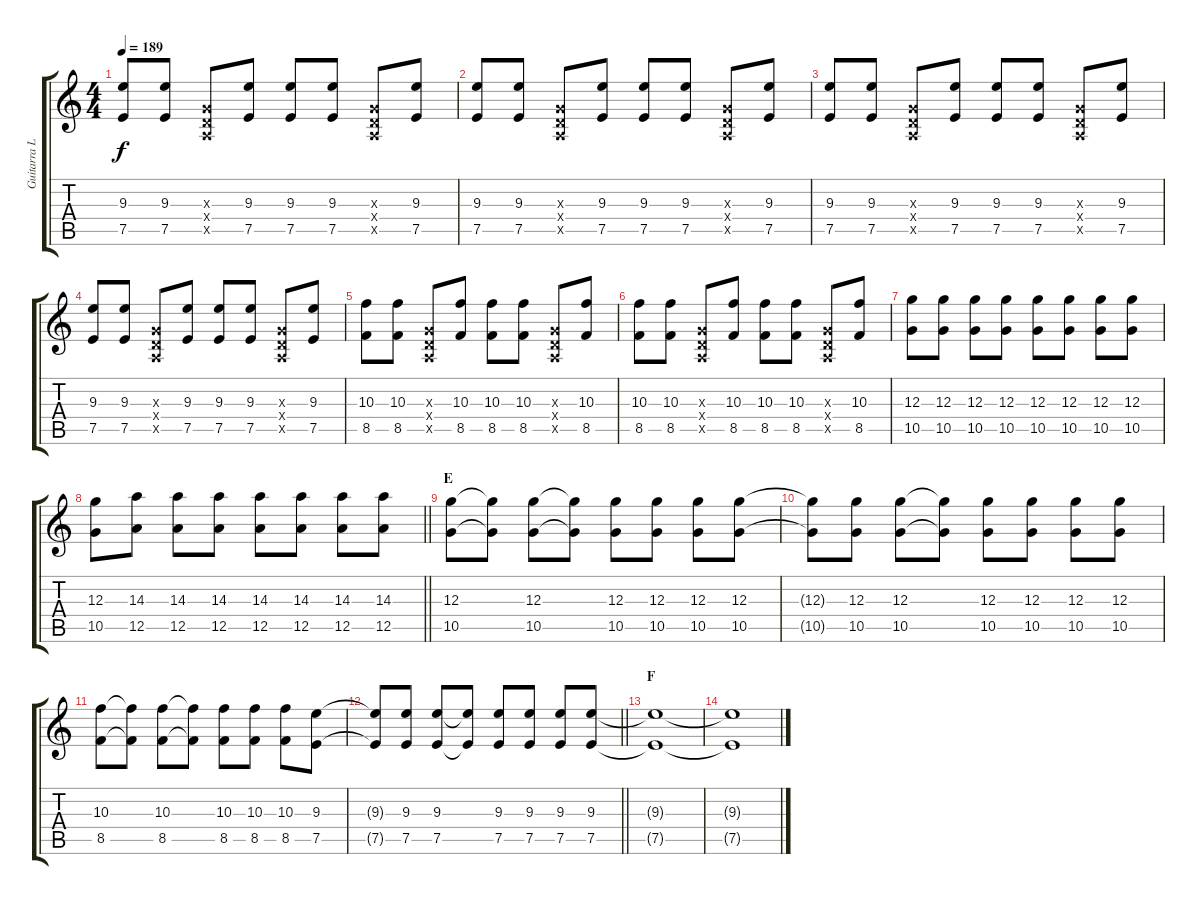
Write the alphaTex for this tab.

\track ("Guitarra L1" "Guitarra L") {instrument overdrivenguitar}
\staff {score tabs}
\tuning (E4 B3 G3 D3 A2 D2) {hide}
\ts (4 4)
\tempo 189
\clef g2
\ks c
(9.3 7.5).8{dy f} (9.3 7.5).8 (0.3{x} 0.4{x} 0.5{x}).8 (9.3 7.5).8 (9.3 7.5).8 (9.3 7.5).8 (0.3{x} 0.4{x} 0.5{x}).8 (9.3 7.5).8 |
(9.3 7.5).8 (9.3 7.5).8 (0.3{x} 0.4{x} 0.5{x}).8 (9.3 7.5).8 (9.3 7.5).8 (9.3 7.5).8 (0.3{x} 0.4{x} 0.5{x}).8 (9.3 7.5).8 |
(9.3 7.5).8 (9.3 7.5).8 (0.3{x} 0.4{x} 0.5{x}).8 (9.3 7.5).8 (9.3 7.5).8 (9.3 7.5).8 (0.3{x} 0.4{x} 0.5{x}).8 (9.3 7.5).8 |
(9.3 7.5).8 (9.3 7.5).8 (0.3{x} 0.4{x} 0.5{x}).8 (9.3 7.5).8 (9.3 7.5).8 (9.3 7.5).8 (0.3{x} 0.4{x} 0.5{x}).8 (9.3 7.5).8 |
(10.3 8.5).8 (10.3 8.5).8 (0.3{x} 0.4{x} 0.5{x}).8 (10.3 8.5).8 (10.3 8.5).8 (10.3 8.5).8 (0.3{x} 0.4{x} 0.5{x}).8 (10.3 8.5).8 |
(10.3 8.5).8 (10.3 8.5).8 (0.3{x} 0.4{x} 0.5{x}).8 (10.3 8.5).8 (10.3 8.5).8 (10.3 8.5).8 (0.3{x} 0.4{x} 0.5{x}).8 (10.3 8.5).8 |
(12.3 10.5).8 (12.3 10.5).8 (12.3 10.5).8 (12.3 10.5).8 (12.3 10.5).8 (12.3 10.5).8 (12.3 10.5).8 (12.3 10.5).8 |
\barLineRight lightlight
(12.3 10.5).8 (14.3 12.5).8 (14.3 12.5).8 (14.3 12.5).8 (14.3 12.5).8 (14.3 12.5).8 (14.3 12.5).8 (14.3 12.5).8 |
\section ("" "E")
(12.3 10.5).8 (12.3{t} 10.5{t}).8 (12.3 10.5).8 (12.3{t} 10.5{t}).8 (12.3 10.5).8 (12.3 10.5).8 (12.3 10.5).8 (12.3 10.5).8 |
(12.3{t} 10.5{t}).8 (12.3 10.5).8 (12.3 10.5).8 (12.3{t} 10.5{t}).8 (12.3 10.5).8 (12.3 10.5).8 (12.3 10.5).8 (12.3 10.5).8 |
(10.3 8.5).8 (10.3{t} 8.5{t}).8 (10.3 8.5).8 (10.3{t} 8.5{t}).8 (10.3 8.5).8 (10.3 8.5).8 (10.3 8.5).8 (9.3 7.5).8 |
\barLineRight lightlight
(9.3{t} 7.5{t}).8 (9.3 7.5).8 (9.3 7.5).8 (9.3{t} 7.5{t}).8 (9.3 7.5).8 (9.3 7.5).8 (9.3 7.5).8 (9.3 7.5).8 |
\section ("" "F")
(9.3{t} 7.5{t}).1{volume 0} |
(9.3{t} 7.5{t}).1
